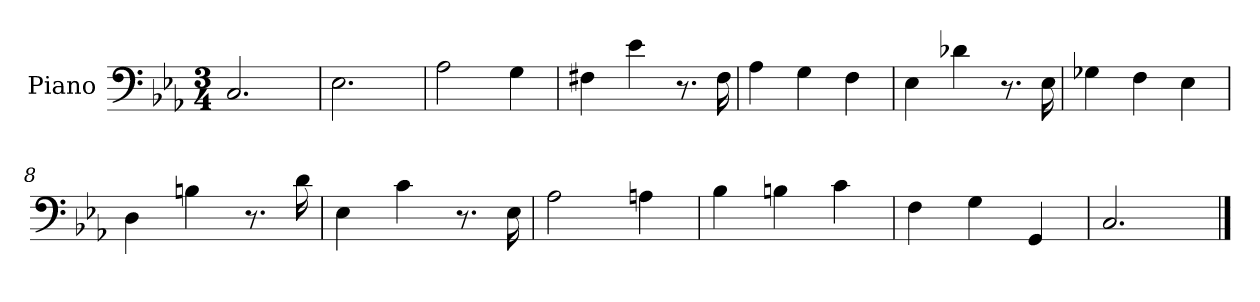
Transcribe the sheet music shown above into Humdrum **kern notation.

**kern
*part1
*staff1
*I"Piano
*I'Pno
*clefF4
*k[b-e-a-]
*c:
*M3/4
=1
2.C/
=2
2.E-\
=3
2A-\
4G\
=4
4F#X\
4e-\
8.r
16F#\
=5
4A-\
4G\
4F\
=6
4E-\
4d-X\
8.r
16E-\
=7
4G-X\
4F\
4E-\
=8
4D\
4Bn\
8.r
16d\
=9
4E-\
4c\
8.r
16E-\
=10
2A-\
4An\
=11
4B-\
4Bn\
4c\
=12
4F\
4G\
4GG/
=13
2.C/
==
*-
